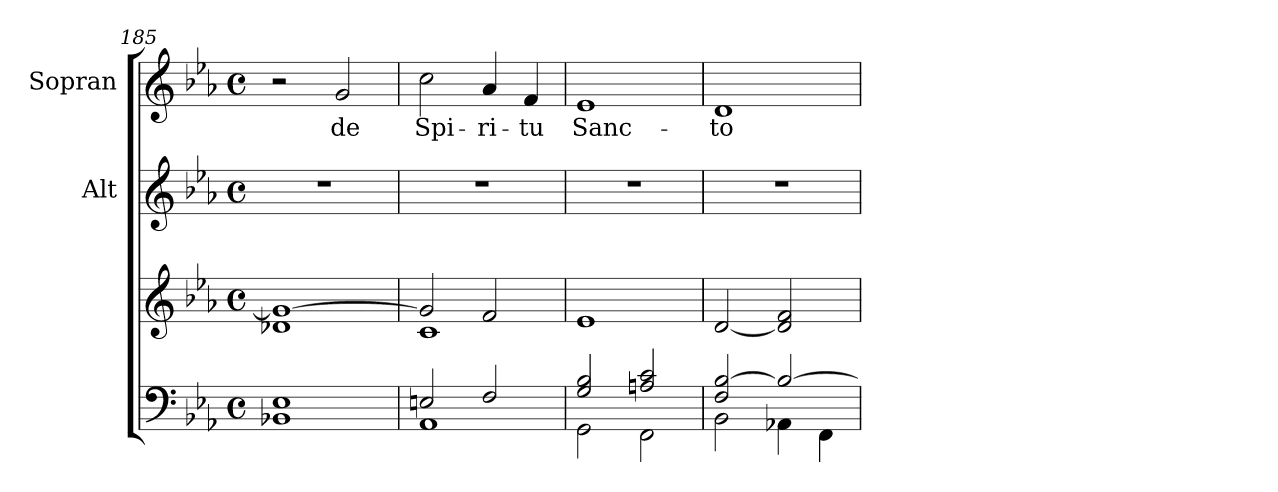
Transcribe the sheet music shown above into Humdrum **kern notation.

**kern	**kern	**kern	**kern	**text
*part3	*part3	*part2	*part1	*part1
*staff4	*staff3	*staff2	*staff1	*staff1
*	*	*I"Alt	*I"Sopran	*
*	*	*I'A.	*I'S.	*
*clefF4	*clefG2	*clefG2	*clefG2	*
*k[b-e-a-]	*k[b-e-a-]	*k[b-e-a-]	*k[b-e-a-]	*
*E-:	*E-:	*E-:	*E-:	*
*M4/4	*M4/4	*M4/4	*M4/4	*
*met(c)	*met(c)	*met(c)	*met(c)	*
=185	=185	=185	=185	=185
*	*^	*	*	*
1BB-X 1E-	1g_	1d-X	1r	2r	.
!	!	!	!	!	!LO:LY:b
.	.	.	.	2g/	de
=186	=186	=186	=186	=186	=186
*^	*	*	*	*	*
!	!	!	!	!	!	!LO:LY:b
2En/	1AA-	2g/]	1c	1r	2cc\	Spi-
!	!	!	!	!	!	!LO:LY:b
2F/	.	2f/	.	.	4a-/	-ri-
!	!	!	!	!	!	!LO:LY:b
.	.	.	.	.	4f/	-tu
*	*	*v	*v	*	*	*
=187	=187	=187	=187	=187	=187
!	!	!	!	!	!LO:LY:b
2G/ 2B-/	2GG\	1e-	1r	1e-	Sanc-
2An/ 2c/	2FF\	.	.	.	.
=188	=188	=188	=188	=188	=188
!	!	!	!	!	!LO:LY:b
2F/ [>2B-/	2BB-\	[2d/	1r	1d	-to
2B-/_	4AA-X\	2d/] 2f/	.	.	.
.	4FF\	.	.	.	.
*v	*v	*	*	*	*
=	=	=	=	=
*-	*-	*-	*-	*-
